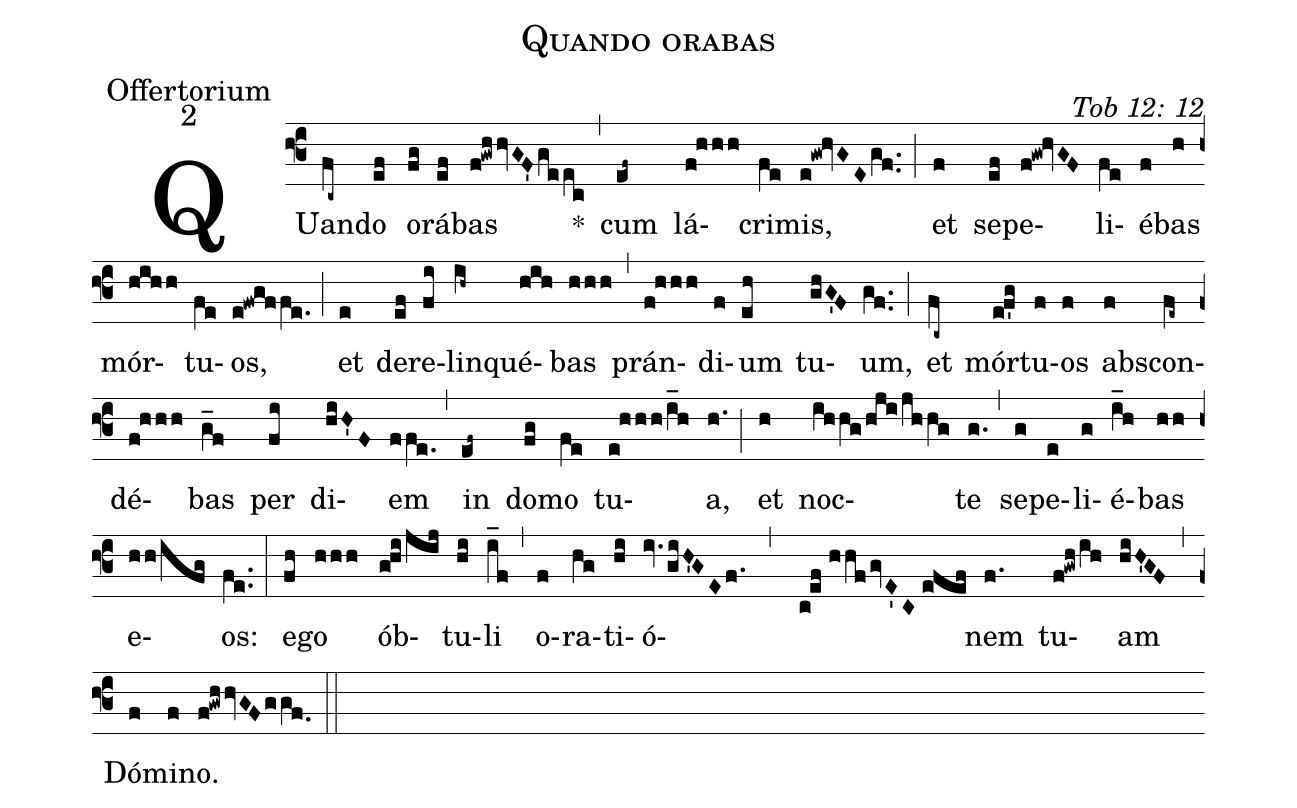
name: Quando orabas;
office-part: Offertorium;
mode: 2;
commentary: Tob 12: 12;
%%
(f3) QUan(fc~)do(ef) o(fg)rá(ef)bas(f!gwhhvGF'geec) *(,) cum(ef~) lá(f!hhh)cri(fe)mis,(e!gw!hvGEgf..) (;) et(f) se(ef)pe(f!gw!hvGF)li(fe)é(f)bas(h) mór(hihh)tu(fe)os,(e!fwgffe.) (;) et(e) de(ef)re(fi)lin(ih~)qué(hih)bas(hhh) (,) prán(f!hhh)di(f)um(eh) tu(ghG'F)um,(gf..) (;) et(fc~) mór(e!f'g)tu(f)os(f) abs(f)con(fe~)dé(f!hhh)bas(g_f) per(fi) di(hiH'F)em(ffe.) (,) in(ef~) do(fg)mo(fe) tu(e!hhh/i_h)a,(h.) (;) et(h) noc(ihhg/hji/jhhg)te(g.) (,) se(g)pe(e)li(g)é(i_h)bas(hh) e(hh/ifg)os:(fe..) (:)
e(fh)go(hhh) ób(g!hi/jij)tu(hi)li(i_f) (,) o(f)ra(hg)ti(hi)ó(iv.giH'GEf.//,//c!ef//hhf/gvE'C//efef)nem(f.) tu(f!gwh/ih)am(hiH'GF) (,) Dó(f)mi(f)no.(f!gwhhvGFggf.0) (::)
